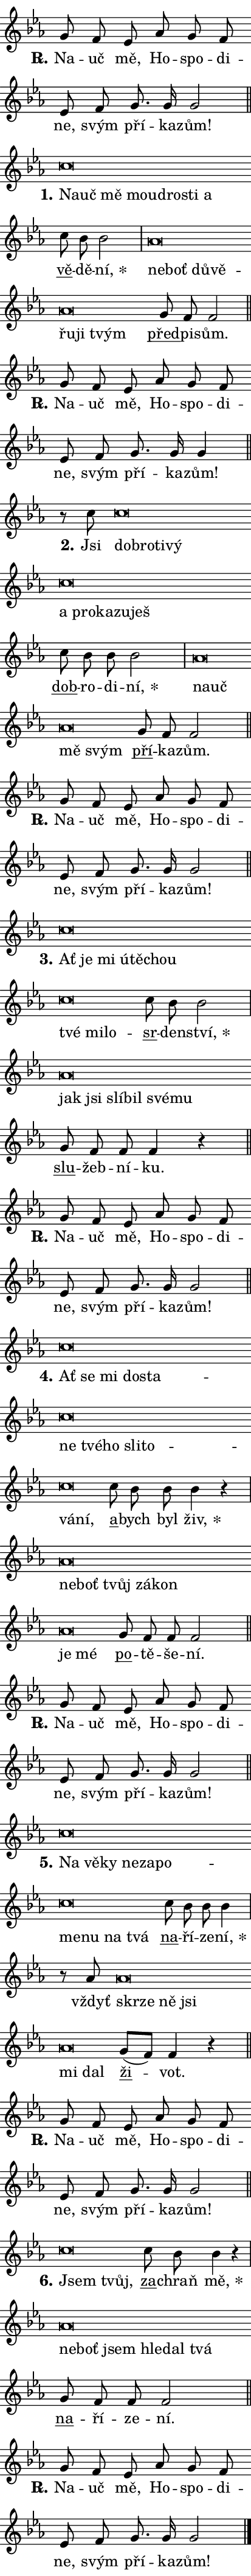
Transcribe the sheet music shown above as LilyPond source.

\version "2.22.1"
\header { tagline = "" }
\paper {
  indent = 0\cm
  top-margin = 0\cm
  right-margin = 0\cm
  bottom-margin = 0\cm
  left-margin = 0\cm
  paper-width = 7\cm
  page-breaking = #ly:one-page-breaking
  system-system-spacing.basic-distance = #11
  score-system-spacing.basic-distance = #11
  ragged-last = ##f
}


%% Author: Thomas Morley
%% https://lists.gnu.org/archive/html/lilypond-user/2020-05/msg00002.html
#(define (line-position grob)
"Returns position of @var[grob} in current system:
   @code{'start}, if at first time-step
   @code{'end}, if at last time-step
   @code{'middle} otherwise
"
  (let* ((col (ly:item-get-column grob))
         (ln (ly:grob-object col 'left-neighbor))
         (rn (ly:grob-object col 'right-neighbor))
         (col-to-check-left (if (ly:grob? ln) ln col))
         (col-to-check-right (if (ly:grob? rn) rn col))
         (break-dir-left
           (and
             (ly:grob-property col-to-check-left 'non-musical #f)
             (ly:item-break-dir col-to-check-left)))
         (break-dir-right
           (and
             (ly:grob-property col-to-check-right 'non-musical #f)
             (ly:item-break-dir col-to-check-right))))
        (cond ((eqv? 1 break-dir-left) 'start)
              ((eqv? -1 break-dir-right) 'end)
              (else 'middle))))

#(define (tranparent-at-line-position vctor)
  (lambda (grob)
  "Relying on @code{line-position} select the relevant enry from @var{vctor}.
Used to determine transparency,"
    (case (line-position grob)
      ((end) (not (vector-ref vctor 0)))
      ((middle) (not (vector-ref vctor 1)))
      ((start) (not (vector-ref vctor 2))))))

noteHeadBreakVisibility =
#(define-music-function (break-visibility)(vector?)
"Makes @code{NoteHead}s transparent relying on @var{break-visibility}"
#{
  \override NoteHead.transparent =
    #(tranparent-at-line-position break-visibility)
#})

#(define delete-ledgers-for-transparent-note-heads
  (lambda (grob)
    "Reads whether a @code{NoteHead} is transparent.
If so this @code{NoteHead} is removed from @code{'note-heads} from
@var{grob}, which is supposed to be @code{LedgerLineSpanner}.
As a result ledgers are not printed for this @code{NoteHead}"
    (let* ((nhds-array (ly:grob-object grob 'note-heads))
           (nhds-list
             (if (ly:grob-array? nhds-array)
                 (ly:grob-array->list nhds-array)
                 '()))
           ;; Relies on the transparent-property being done before
           ;; Staff.LedgerLineSpanner.after-line-breaking is executed.
           ;; This is fragile ...
           (to-keep
             (remove
               (lambda (nhd)
                 (ly:grob-property nhd 'transparent #f))
               nhds-list)))
      ;; TODO find a better method to iterate over grob-arrays, similiar
      ;; to filter/remove etc for lists
      ;; For now rebuilt from scratch
      (set! (ly:grob-object grob 'note-heads)  '())
      (for-each
        (lambda (nhd)
          (ly:pointer-group-interface::add-grob grob 'note-heads nhd))
        to-keep))))

hideNotes = {
  \noteHeadBreakVisibility #begin-of-line-visible
}
unHideNotes = {
  \noteHeadBreakVisibility #all-visible
}

% work-around for resetting accidentals
% https://lilypond.org/doc/v2.23/Documentation/notation/displaying-rhythms#unmetered-music
cadenzaMeasure = {
  \cadenzaOff
  \partial 1024 s1024
  \cadenzaOn
}

#(define-markup-command (accent layout props text) (markup?)
  "Underline accented syllable"
  (interpret-markup layout props
    #{\markup \override #'(offset . 4.3) \underline { #text }#}))

responsum = \markup \concat {
  "R" \hspace #-1.05 \path #0.1 #'((moveto 0 0.07) (lineto 0.9 0.8)) \hspace #0.05 "."
}

\layout {
    \context {
        \Staff
        \remove "Time_signature_engraver"
        \override LedgerLineSpanner.after-line-breaking = #delete-ledgers-for-transparent-note-heads
    }
    \context {
        \Voice {
            \override NoteHead.output-attributes = #'((class . "notehead"))
            \override Hairpin.height = #0.55
        }
    }
    \context {
        \Lyrics {
            \override StanzaNumber.output-attributes = #'((class . "stanzanumber"))
            \override LyricSpace.minimum-distance = #0.9
            \override LyricText.font-name = #"TeX Gyre Schola"
            \override LyricText.font-size = 1
            \override StanzaNumber.font-name = #"TeX Gyre Schola Bold"
            \override StanzaNumber.font-size = 1
        }
    }
}

% magnetic-lyrics.ily
%
%   written by
%     Jean Abou Samra <jean@abou-samra.fr>
%     Werner Lemberg <wl@gnu.org>
%
%   adapted by
%     Jiri Hon <jiri.hon@gmail.com>
%
% Version 2022-Apr-15

% https://www.mail-archive.com/lilypond-user@gnu.org/msg149350.html

#(define (Left_hyphen_pointer_engraver context)
   "Collect syllable-hyphen-syllable occurrences in lyrics and store
them in properties.  This engraver only looks to the left.  For
example, if the lyrics input is @code{foo -- bar}, it does the
following.

@itemize @bullet
@item
Set the @code{text} property of the @code{LyricHyphen} grob between
@q{foo} and @q{bar} to @code{foo}.

@item
Set the @code{left-hyphen} property of the @code{LyricText} grob with
text @q{foo} to the @code{LyricHyphen} grob between @q{foo} and
@q{bar}.
@end itemize

Use this auxiliary engraver in combination with the
@code{lyric-@/text::@/apply-@/magnetic-@/offset!} hook."
   (let ((hyphen #f)
         (text #f))
     (make-engraver
      (acknowledgers
       ((lyric-syllable-interface engraver grob source-engraver)
        (set! text grob)))
      (end-acknowledgers
       ((lyric-hyphen-interface engraver grob source-engraver)
        ;(when (not (grob::has-interface grob 'lyric-space-interface))
          (set! hyphen grob)));)
      ((stop-translation-timestep engraver)
       (when (and text hyphen)
         (ly:grob-set-object! text 'left-hyphen hyphen))
       (set! text #f)
       (set! hyphen #f)))))

#(define (lyric-text::apply-magnetic-offset! grob)
   "If the space between two syllables is less than the value in
property @code{LyricText@/.details@/.squash-threshold}, move the right
syllable to the left so that it gets concatenated with the left
syllable.

Use this function as a hook for
@code{LyricText@/.after-@/line-@/breaking} if the
@code{Left_@/hyphen_@/pointer_@/engraver} is active."
   (let ((hyphen (ly:grob-object grob 'left-hyphen #f)))
     (when hyphen
       (let ((left-text (ly:spanner-bound hyphen LEFT)))
         (when (grob::has-interface left-text 'lyric-syllable-interface)
           (let* ((common (ly:grob-common-refpoint grob left-text X))
                  (this-x-ext (ly:grob-extent grob common X))
                  (left-x-ext
                   (begin
                     ;; Trigger magnetism for left-text.
                     (ly:grob-property left-text 'after-line-breaking)
                     (ly:grob-extent left-text common X)))
                  ;; `delta` is the gap width between two syllables.
                  (delta (- (interval-start this-x-ext)
                            (interval-end left-x-ext)))
                  (details (ly:grob-property grob 'details))
                  (threshold (assoc-get 'squash-threshold details 0.2)))
             (when (< delta threshold)
               (let* (;; We have to manipulate the input text so that
                      ;; ligatures crossing syllable boundaries are not
                      ;; disabled.  For languages based on the Latin
                      ;; script this is essentially a beautification.
                      ;; However, for non-Western scripts it can be a
                      ;; necessity.
                      (lt (ly:grob-property left-text 'text))
                      (rt (ly:grob-property grob 'text))
                      (is-space (grob::has-interface hyphen 'lyric-space-interface))
                      (space (if is-space " " ""))
                      (space-markup (grob-interpret-markup grob " "))
                      (space-size (interval-length (ly:stencil-extent space-markup X)))
                      (extra-delta (if is-space space-size 0))
                      ;; Append new syllable.
                      (ltrt-space (if (and (string? lt) (string? rt))
                                (string-append lt space rt)
                                (make-concat-markup (list lt space rt))))
                      ;; Right-align `ltrt` to the right side.
                      (ltrt-space-markup (grob-interpret-markup
                               grob
                               (make-translate-markup
                                (cons (interval-length this-x-ext) 0)
                                (make-right-align-markup ltrt-space)))))
                 (begin
                   ;; Don't print `left-text`.
                   (ly:grob-set-property! left-text 'stencil #f)
                   ;; Set text and stencil (which holds all collected
                   ;; syllables so far) and shift it to the left.
                   (ly:grob-set-property! grob 'text ltrt-space)
                   (ly:grob-set-property! grob 'stencil ltrt-space-markup)
                   (ly:grob-translate-axis! grob (- (- delta extra-delta)) X))))))))))


#(define (lyric-hyphen::displace-bounds-first grob)
   ;; Make very sure this callback isn't triggered too early.
   (let ((left (ly:spanner-bound grob LEFT))
         (right (ly:spanner-bound grob RIGHT)))
     (ly:grob-property left 'after-line-breaking)
     (ly:grob-property right 'after-line-breaking)
     (ly:lyric-hyphen::print grob)))

squashThreshold = #0.4

\layout {
  \context {
    \Lyrics
    \consists #Left_hyphen_pointer_engraver
    \override LyricText.after-line-breaking =
      #lyric-text::apply-magnetic-offset!
    \override LyricHyphen.stencil = #lyric-hyphen::displace-bounds-first
    \override LyricText.details.squash-threshold = \squashThreshold
    \override LyricHyphen.minimum-distance = 0
    \override LyricHyphen.minimum-length = \squashThreshold
  }
}

squash = \override LyricText.details.squash-threshold = 9999
unSquash = \override LyricText.details.squash-threshold = \squashThreshold

left = \override LyricText.self-alignment-X = #LEFT
unLeft = \revert LyricText.self-alignment-X

starOffset = #(lambda (grob) 
                (let ((x_offset (ly:self-alignment-interface::aligned-on-x-parent grob)))
                  (if (= x_offset 0) 0 (+ x_offset 1.2))))

star = #(define-music-function (syllable)(string?)
"Append star separator at the end of a syllable"
#{
  \once \override LyricText.X-offset = #starOffset
  \lyricmode { \markup {
    #syllable
    \override #'((font-name . "TeX Gyre Schola Bold")) \hspace #0.2 \lower #0.65 \larger "*"
  } }
#})

starAccent = #(define-music-function (syllable)(string?)
"Append star separator at the end of a syllable and make accent"
#{
  \once \override LyricText.X-offset = #starOffset
  \lyricmode { \markup {
    \accent #syllable
    \override #'((font-name . "TeX Gyre Schola Bold")) \hspace #0.2 \lower #0.65 \larger "*"
  } }
#})

breath = #(define-music-function (syllable)(string?)
"Append breathing indicator at the end of a syllable"
#{
  \lyricmode { \markup { #syllable "+" } }
#})

optionalBreath = #(define-music-function (syllable)(string?)
"Append optional breathing indicator at the end of a syllable"
#{
  \lyricmode { \markup { #syllable "(+)" } }
#})


\score {
    <<
        \new Voice = "melody" { \cadenzaOn \key es \major \relative { g'8 f es as g f \bar "" es f g8. g16 g2 \cadenzaMeasure \bar "||" \break }
\relative { c''\breve*1/16 \hideNotes \breve*1/16 \bar "" \breve*1/16 \bar "" \breve*1/16 \bar "" \breve*1/16 \bar "" \breve*1/16 \breve*1/16 \bar "" \unHideNotes \bar "" c8 bes bes2 \cadenzaMeasure \bar "|" as\breve*1/16 \hideNotes \breve*1/16 \bar "" \breve*1/16 \bar "" \breve*1/16 \bar "" \breve*1/16 \bar "" \breve*1/16 \breve*1/16 \bar "" \unHideNotes \bar "" g8 f f2 \cadenzaMeasure \bar "||" \break }
\relative { g'8 f es as g f \bar "" es f g8. g16 g4 \cadenzaMeasure \bar "||" \break }
\relative { r8 c''8 c\breve*1/16 \hideNotes \breve*1/16 \bar "" \breve*1/16 \bar "" \breve*1/16 \bar "" \breve*1/16 \bar "" \breve*1/16 \bar "" \breve*1/16 \bar "" \breve*1/16 \breve*1/16 \bar "" \unHideNotes \bar "" c8 bes bes bes2 \cadenzaMeasure \bar "|" as\breve*1/16 \hideNotes \breve*1/16 \bar "" \breve*1/16 \breve*1/16 \bar "" \unHideNotes \bar "" g8 f f2 \cadenzaMeasure \bar "||" \break }
\relative { g'8 f es as g f \bar "" es f g8. g16 g2 \cadenzaMeasure \bar "||" \break }
\relative { c''\breve*1/16 \hideNotes \breve*1/16 \bar "" \breve*1/16 \bar "" \breve*1/16 \bar "" \breve*1/16 \bar "" \breve*1/16 \bar "" \breve*1/16 \bar "" \breve*1/16 \breve*1/16 \bar "" \unHideNotes \bar "" c8 bes bes2 \cadenzaMeasure \bar "|" as\breve*1/16 \hideNotes \breve*1/16 \bar "" \breve*1/16 \bar "" \breve*1/16 \bar "" \breve*1/16 \breve*1/16 \bar "" \unHideNotes \bar "" g8 f f f4 r \cadenzaMeasure \bar "||" \break }
\relative { g'8 f es as g f \bar "" es f g8. g16 g2 \cadenzaMeasure \bar "||" \break }
\relative { c''\breve*1/16 \hideNotes \breve*1/16 \bar "" \breve*1/16 \bar "" \breve*1/16 \bar "" \breve*1/16 \bar "" \breve*1/16 \bar "" \breve*1/16 \bar "" \breve*1/16 \bar "" \breve*1/16 \bar "" \breve*1/16 \bar "" \breve*1/16 \breve*1/16 \bar "" \unHideNotes \bar "" c8 bes bes bes4 r \cadenzaMeasure \bar "|" as\breve*1/16 \hideNotes \breve*1/16 \bar "" \breve*1/16 \bar "" \breve*1/16 \bar "" \breve*1/16 \bar "" \breve*1/16 \breve*1/16 \bar "" \unHideNotes \bar "" g8 f f f2 \cadenzaMeasure \bar "||" \break }
\relative { g'8 f es as g f \bar "" es f g8. g16 g2 \cadenzaMeasure \bar "||" \break }
\relative { c''\breve*1/16 \hideNotes \breve*1/16 \bar "" \breve*1/16 \bar "" \breve*1/16 \bar "" \breve*1/16 \bar "" \breve*1/16 \bar "" \breve*1/16 \bar "" \breve*1/16 \bar "" \breve*1/16 \breve*1/16 \bar "" \unHideNotes \bar "" c8 bes bes bes4 \cadenzaMeasure \bar "|" r8 as8 as\breve*1/16 \hideNotes \breve*1/16 \bar "" \breve*1/16 \bar "" \breve*1/16 \bar "" \breve*1/16 \breve*1/16 \bar "" \unHideNotes \bar "" g8[( f)] f4 r \cadenzaMeasure \bar "||" \break }
\relative { g'8 f es as g f \bar "" es f g8. g16 g2 \cadenzaMeasure \bar "||" \break }
\relative { c''\breve*1/16 \hideNotes \breve*1/16 \bar "" \unHideNotes \bar "" c8 bes bes4 r \cadenzaMeasure \bar "|" as\breve*1/16 \hideNotes \breve*1/16 \bar "" \breve*1/16 \bar "" \breve*1/16 \bar "" \breve*1/16 \breve*1/16 \bar "" \unHideNotes \bar "" g8 f f f2 \cadenzaMeasure \bar "||" \break }
\relative { g'8 f es as g f \bar "" es f g8. g16 g2 \cadenzaMeasure \bar "||" \break } \bar "|." }
        \new Lyrics \lyricsto "melody" { \lyricmode { \set stanza = \responsum
Na -- uč mě, Ho -- spo -- di -- ne, svým pří -- ka -- zům!
\set stanza = "1."
\left Na -- \squash uč mě mou -- dro -- sti a \unLeft \unSquash \markup \accent vě -- dě -- \star ní, \left ne -- \squash boť dů -- vě -- řu -- ji tvým \unLeft \unSquash \markup \accent před -- pi -- sům.
\set stanza = \responsum
Na -- uč mě, Ho -- spo -- di -- ne, svým pří -- ka -- zům!
\set stanza = "2."
Jsi \left dob -- \squash ro -- ti -- vý a pro -- ka -- zu -- ješ \unLeft \unSquash \markup \accent dob -- ro -- di -- \star ní, \left na -- \squash uč mě svým \unLeft \unSquash \markup \accent pří -- ka -- zům.
\set stanza = \responsum
Na -- uč mě, Ho -- spo -- di -- ne, svým pří -- ka -- zům!
\set stanza = "3."
\left Ať \squash je mi ú -- tě -- chou tvé mi -- lo -- \unLeft \unSquash \markup \accent sr -- den -- \star ství, \left jak \squash jsi slí -- bil své -- mu \unLeft \unSquash \markup \accent slu -- žeb -- ní -- ku.
\set stanza = \responsum
Na -- uč mě, Ho -- spo -- di -- ne, svým pří -- ka -- zům!
\set stanza = "4."
\left Ať \squash se mi do -- sta -- ne tvé -- ho sli -- to -- vá -- ní, \unLeft \unSquash \markup \accent a -- bych byl \star živ, \left ne -- \squash boť tvůj zá -- kon je mé \unLeft \unSquash \markup \accent po -- tě -- še -- ní.
\set stanza = \responsum
Na -- uč mě, Ho -- spo -- di -- ne, svým pří -- ka -- zům!
\set stanza = "5."
\left Na \squash vě -- ky ne -- za -- po -- me -- nu na tvá \unLeft \unSquash \markup \accent na -- ří -- ze -- \star ní, vždyť \left skr -- \squash ze ně jsi mi dal \unLeft \unSquash \markup \accent ži -- vot.
\set stanza = \responsum
Na -- uč mě, Ho -- spo -- di -- ne, svým pří -- ka -- zům!
\set stanza = "6."
\left Jsem \squash tvůj, \unLeft \unSquash \markup \accent za -- chraň \star mě, \left ne -- \squash boť jsem hle -- dal tvá \unLeft \unSquash \markup \accent na -- ří -- ze -- ní.
\set stanza = \responsum
Na -- uč mě, Ho -- spo -- di -- ne, svým pří -- ka -- zům! } }
    >>
    \layout {}
}
